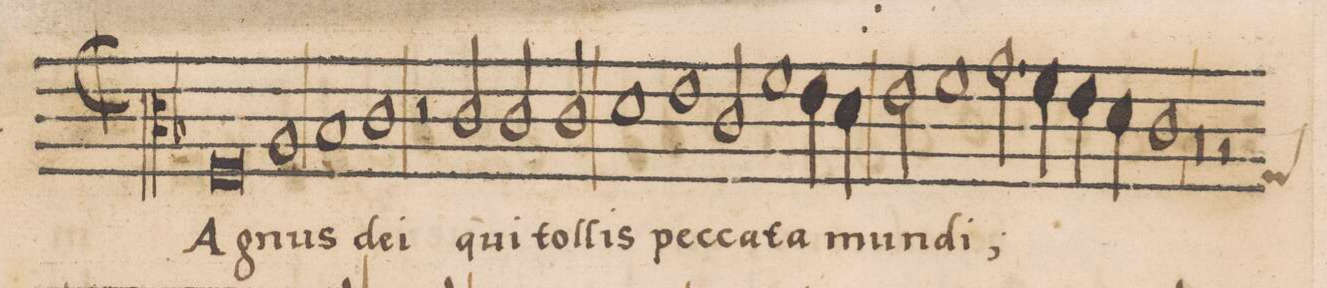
**kern	**text
*I"TENOR	*
*clefC3	*
*k[b-]	*
*met(C|)	*
*M2/1	*
0F	A-
=2-	=2-
1A	-gnus
1B-	de-
=3-	=3-
1c	-i
2r	.
2c/	qui
=4-	=4-
2c/	tol-
2c/	-lis
1d	pec-
=5-	=5-
1e	.
2c/	-ca-
1f\	-ta
=6-	=6-
4e\	.
4d\	.
*2\right	*
2e\	mun-
1f\	-di;
=7-	=7-
2.g\	.
4f\	.
4e\	.
4d\	.
=8-	=8-
1c	.
0r	.
=9-	=9-
*custos:G	*
2r	.
2G/	mi-
=10-	=10-
*-	*-
